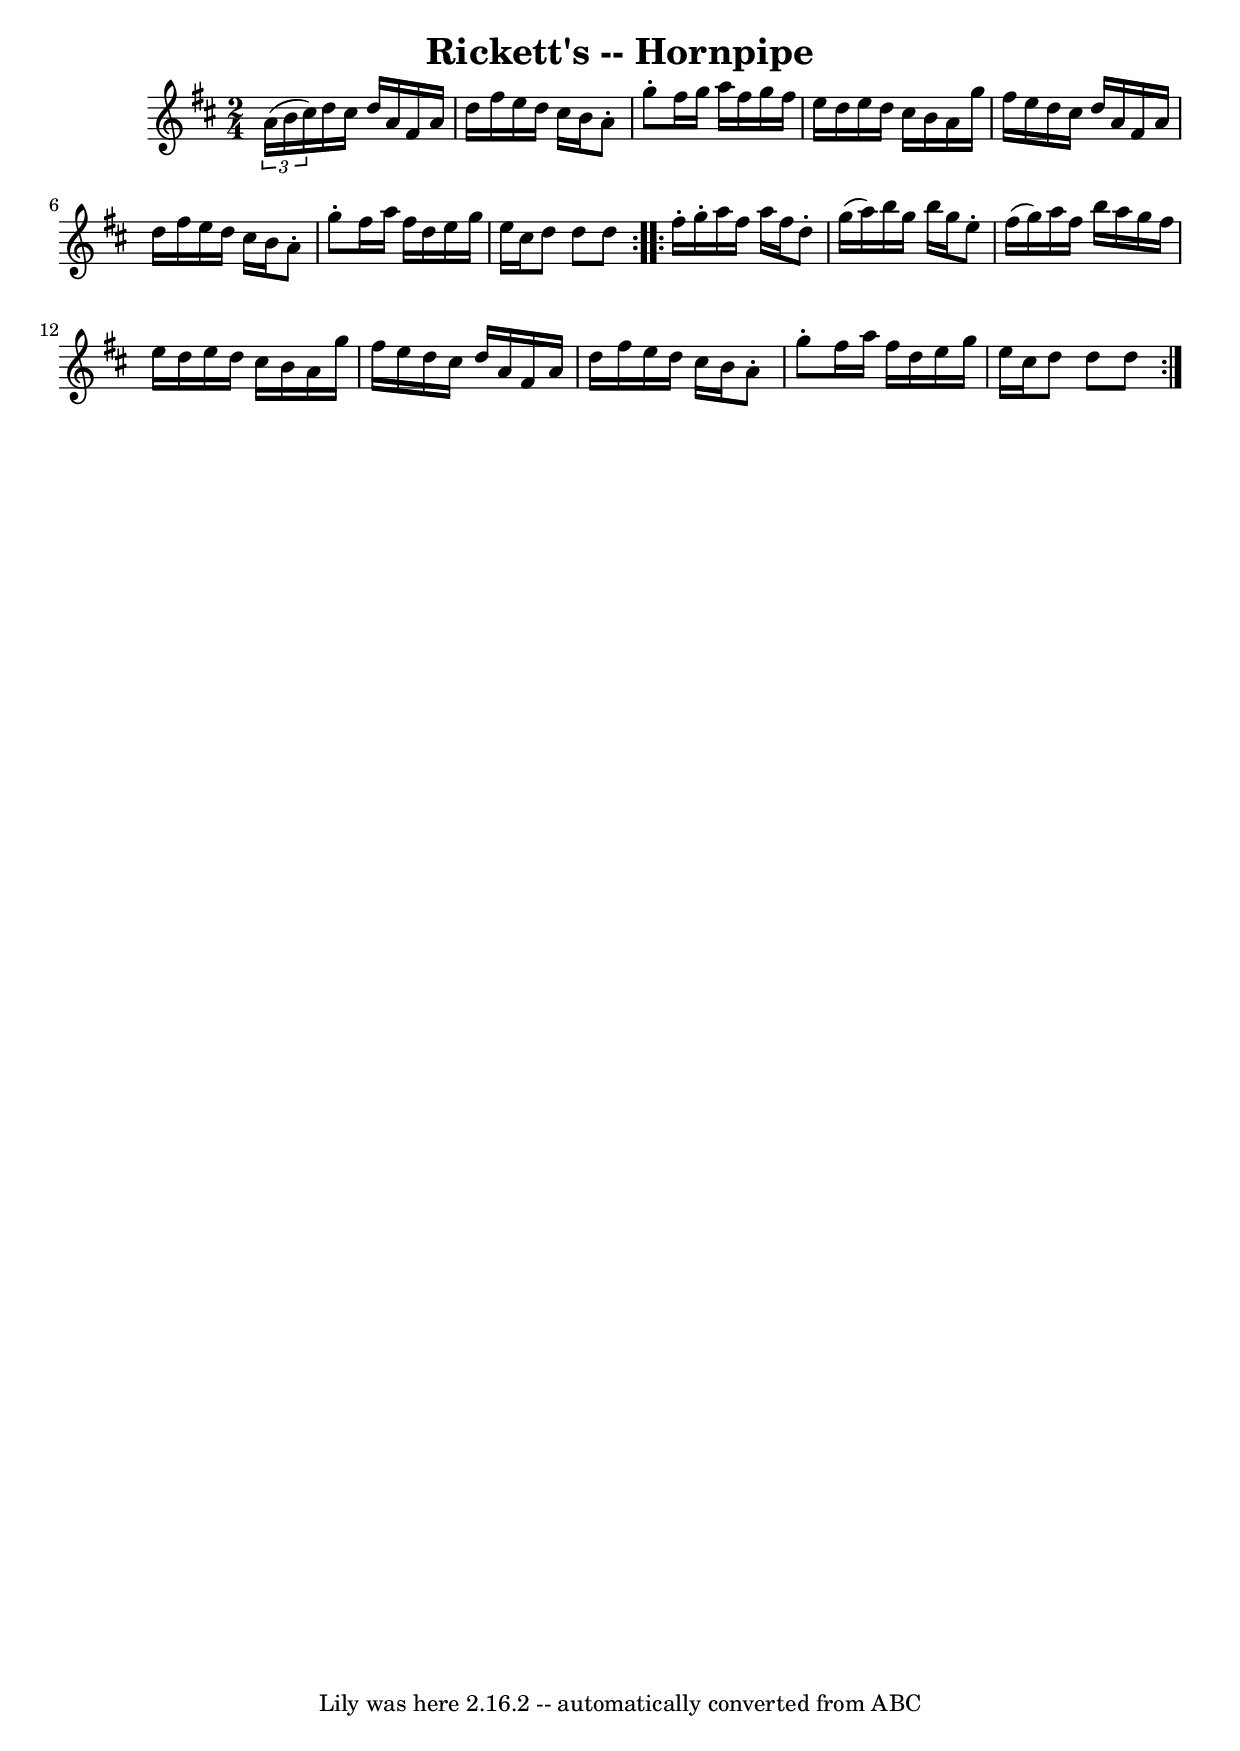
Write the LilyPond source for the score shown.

\version "2.16.2"
\include "Mammoth.ily"
\header {
  %% book = "Cole's 1000 Fiddle Tunes"
 crossRefNumber = "1"
 footnotes = ""
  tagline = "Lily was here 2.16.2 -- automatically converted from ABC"
  title = "Rickett's -- Hornpipe"

}
voicedefault =  {



  \repeat volta 2 {

    \time 2/4 
    \key d \major
    \times 2/3 { a'16 (b'16 cis''16)  	       }   |
 d''16 cis''16 d''16 a'16 fis'16 a'16 d''16 fis''16   |
 e''16 d''16 cis''16 b'16 a'8-. g''8-.  |
 fis''16 g''16 a''16 fis''16 g''16 fis''16 e''16 d''16   |
 e''16 d''16 cis''16 b'16 a'16 g''16 fis''16 e''16   |
 d''16 cis''16 d''16 a'16 fis'16 a'16 d''16 fis''16   |
 e''16 d''16 cis''16 b'16 a'8-. g''8-. |
 fis''16 a''16 fis''16 d''16 e''16 g''16 e''16 cis''16   |
 d''8 d''8 d''8  
  }     
  \repeat volta 2 {
 fis''16-. g''16-.  |
 a''16 fis''16 a''16 fis''16 d''8-. g''16 ( a''16)  |
 b''16 g''16 b''16 g''16 e''8-. fis''16 ( g''16)  |
 a''16 fis''16 b''16 a''16 g''16 fis''16 e''16 d''16   |
 e''16 d''16 cis''16 b'16 a'16 g''16 fis''16 e''16   |
 d''16 cis''16 d''16 a'16 fis'16 a'16 d''16 fis''16   |
 e''16 d''16 cis''16 b'16 a'8-. g''8-. |
 fis''16 a''16 fis''16 d''16 e''16 g''16 e''16 cis''16   |
 d''8 d''8 d''8  
  }   

}

\score{
  <<

    \context Staff="default"
    {
      \voicedefault 
      
    }

  >>
  \layout {
    
  }
  \midi {
  }

}
